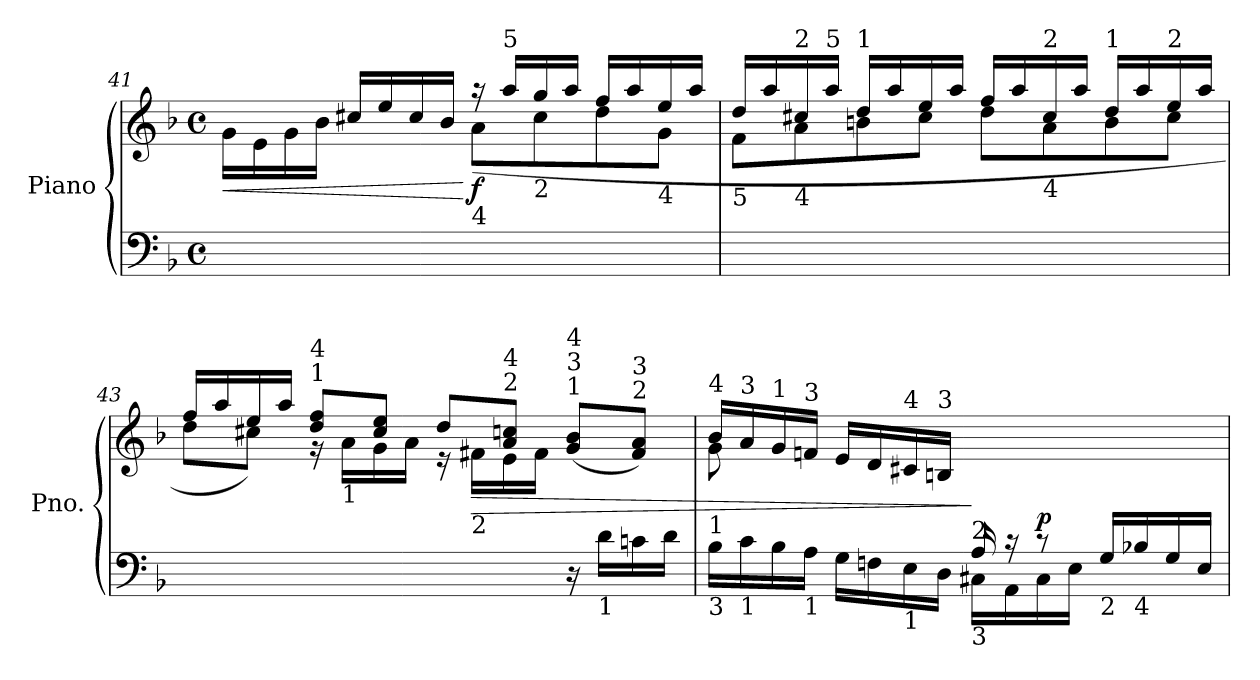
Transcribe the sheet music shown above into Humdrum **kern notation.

**kern	**kern	**dynam
*part1	*part1	*part1
*staff2	*staff1	*staff1/2
*I"Piano	*	*
*I'Pno.	*	*
!!LO:LB:g=z
*clefF4	*clefG2	*
*k[b-]	*k[b-]	*
*M4/4	*M4/4	*
*met(c)	*met(c)	*
=41	=41	=41
!	!	!LO:HP:b
*	*^	*
1ryy	16g\LL	2ryy	<
.	16e\	.	.
.	16g\	.	.
.	16b-\JJ	.	.
.	16cc#X/LL	.	.
.	16ee/	.	.
.	16cc#/	.	.
.	16b-/JJ	.	.
!	!LO:TX:b:t=4	!	!
!	!	!	!LO:DY:n=1:b
.	16r	(<8a\L	[ f
!	!LO:TX:a:t=5	!	!
.	16aa/LL	.	.
!	!LO:TX:b:t=2	!	!
.	16gg/	8cc#\	.
.	16aa/JJ	.	.
.	16ff/LL	8dd\	.
.	16aa/	.	.
!	!LO:TX:b:t=4	!	!
.	16ee/	8g\J	.
.	16aa/JJ	.	.
=42	=42	=42	=42
!	!LO:TX:b:t=5	!	!
1ryy	16dd/LL	8f\L	.
.	16aa/	.	.
!	!LO:TX:b:t=4	!	!
!	!LO:TX:a:t=2	!	!
.	16cc#X/	8a\	.
!	!LO:TX:a:t=5	!	!
.	16aa/JJ	.	.
!	!LO:TX:a:t=1	!	!
.	16dd/LL	8bn\	.
.	16aa/	.	.
.	16ee/	8cc#\J	.
.	16aa/JJ	.	.
.	16ff/LL	8dd\L	.
.	16aa/	.	.
!	!LO:TX:b:t=4	!	!
!	!LO:TX:a:t=2	!	!
.	16cc#/	8a\	.
.	16aa/JJ	.	.
!	!LO:TX:a:t=1	!	!
.	16dd/LL	8b\	.
.	16aa/	.	.
!	!LO:TX:a:t=2	!	!
.	16ee/	8cc#\J	.
.	16aa/JJ	.	.
!!LO:LB:g=z	!!
=43	=43	=43	=43
2ryy	16ff/LL	8dd\L	.
.	16aa/	.	.
.	16ee/	8cc#X\J)	.
.	16aa/JJ	.	.
!	!LO:TX:a:t=1	!	!
!	!LO:TX:a:t=4	!	!
.	8dd/ 8ff/L	16r	.
!	!	!LO:TX:b:t=1	!
.	.	16a\LL	.
.	8cc#/ 8ee/J	16g\	.
.	.	16a\JJ	.
4ryy	8dd/L	16r	.
!	!	!LO:TX:b:t=2	!
!	!	!	!LO:HP:b
.	.	16f#X\LL	>
!	!LO:TX:a:t=2	!	!
!	!LO:TX:a:t=4	!	!
.	8a/ 8ccn/J	16e\	.
.	.	16f#\JJ	.
!	!LO:TX:a:t=1	!	!
!	!LO:TX:a:t=3	!	!
!	!LO:TX:a:t=4	!	!
16r	(<8g/ 8b-/L	4ryy	.
!LO:TX:b:t=1	!	!	!
16d\LL	.	.	.
!	!LO:TX:a:t=2	!	!
!	!LO:TX:a:t=3	!	!
16cn\	8f#/ 8a/J)	.	.
16d\JJ	.	.	.
=44	=44	=44	=44
*^	*	*	*
!	!	!LO:TX:a:t=4	!	!
!	!	!LO:TX:b:t=1	!	!
!LO:TX:b:t=3	!	!	!	!
2ryy	16B-\LL	16b-/LL	8g\	.
!	!	!LO:TX:a:t=3	!	!
!	!LO:TX:b:t=1	!	!	!
.	16c\	16a/	.	.
!	!	!LO:TX:a:t=1	!	!
.	16B-\	16g/	2..ryy	.
!	!	!LO:TX:a:t=3	!	!
!	!LO:TX:b:t=1	!	!	!
.	16A\JJ	16fn/JJ	.	.
.	16G\LL	16e/LL	.	.
.	16Fn\	16d/	.	.
!	!	!LO:TX:a:t=4	!	!
!	!LO:TX:b:t=1	!	!	!
.	16E\	16c#X/	.	.
!	!	!LO:TX:a:t=3	!	!
.	16D\JJ	16Bn/JJ	.	.
!LO:TX:b:t=3	!	!	!	!
!LO:TX:a:t=2	!	!	!	!
16A/	16C#X\LL	2ryy	.	]
16r	16AA\	.	.	.
!	!	!	!	!LO:DY:a=2
8r	16C#\	.	.	p
.	16E\JJ	.	.	.
!LO:TX:b:t=2	!	!	!	!
16G/LL	4ryy	.	.	.
!LO:TX:b:t=4	!	!	!	!
16B-X/	.	.	.	.
16G/	.	.	.	.
16E/JJ	.	.	.	.
*v	*v	*	*	*
*	*v	*v	*
=	=	=
*-	*-	*-
